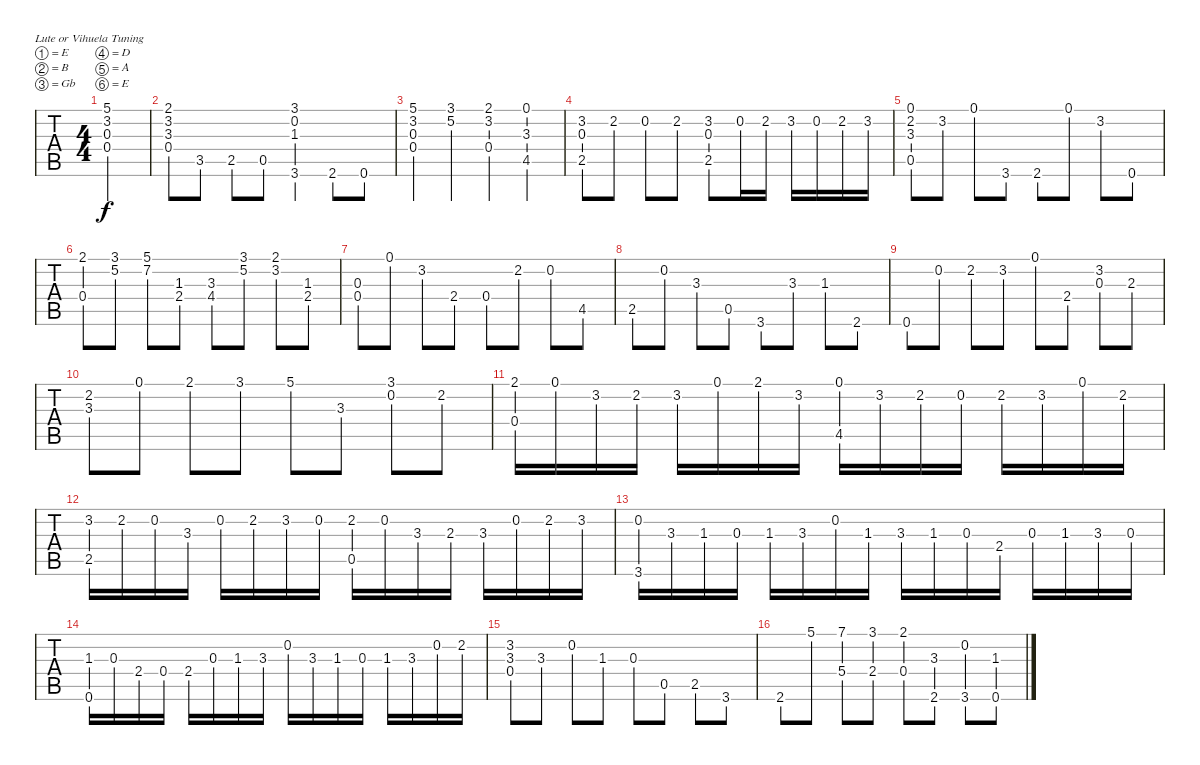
\bracketExtendMode groupsimilarinstruments
\singleTrackTrackNamePolicy hidden
\multiTrackTrackNamePolicy hidden
\firstSystemTrackNameOrientation horizontal
\otherSystemsTrackNameOrientation horizontal
\track ("Guitar Standard" "Guitar Sta") {instrument acousticguitarsteel}
\staff {tabs}
\tuning (E4 B3 Gb3 D3 A2 E2)
\ts (4 4)
\ac
\tempo (120 hide)
\clef g2
\ks c
(5.1 3.2 0.3 0.4).2{dy f instrument acousticguitarsteel} |
(2.1 3.2 3.3 0.4).8 3.5.8 2.5.8 0.5.8 (3.1 0.2 1.3 3.6).4 2.6.8 0.6.8 |
(5.1 3.2 0.3 0.4).4 (3.1 5.2).4 (2.1 3.2 0.4).4 (0.1 3.3 4.5).4 |
(3.2 0.3 2.5).8 2.2.8 0.2.8 2.2.8 (3.2 0.3 2.5).8 0.2.16 2.2.16 3.2.16 0.2.16 2.2.16 3.2.16 |
(0.1 2.2 3.3 0.5).8 3.2.8 0.1.8 3.6.8 2.6.8 0.1.8 3.2.8 0.6.8 |
(2.1 0.4).8 (3.1 5.2).8 (5.1 7.2).8 (1.3 2.4).8 (3.3 4.4).8 (3.1 5.2).8 (2.1 3.2).8 (1.3 2.4).8 |
(0.3 0.4).8 0.1.8 3.2.8 2.4.8 0.4.8 2.2.8 0.2.8 4.5.8 |
2.5.8 0.2.8 3.3.8 0.5.8 3.6.8 3.3.8 1.3.8 2.6.8 |
0.6.8 0.2.8 2.2.8 3.2.8 0.1.8 2.4.8 (3.2 0.3).8 2.3.8 |
(2.2 3.3).8 0.1.8 2.1.8 3.1.8 5.1.8 3.3.8 (3.1 0.2).8 2.2.8 |
(2.1 0.4).16 0.1.16 3.2.16 2.2.16 3.2.16 0.1.16 2.1.16 3.2.16 (0.1 4.5).16 3.2.16 2.2.16 0.2.16 2.2.16 3.2.16 0.1.16 2.2.16 |
(3.2 2.5).16 2.2.16 0.2.16 3.3.16 0.2.16 2.2.16 3.2.16 0.2.16 (2.2 0.5).16 0.2.16 3.3.16 2.3.16 3.3.16 0.2.16 2.2.16 3.2.16 |
(0.2 3.6).16 3.3.16 1.3.16 0.3.16 1.3.16 3.3.16 0.2.16 1.3.16 3.3.16 1.3.16 0.3.16 2.4.16 0.3.16 1.3.16 3.3.16 0.3.16 |
(1.3 0.6).16 0.3.16 2.4.16 0.4.16 2.4.16 0.3.16 1.3.16 3.3.16 0.2.16 3.3.16 1.3.16 0.3.16 1.3.16 3.3.16 0.2.16 2.2.16 |
(3.2 3.3 0.4).8 3.3.8 0.2.8 1.3.8 0.3.8 0.5.8 2.5.8 3.6.8 |
2.6.8 5.1.8 (7.1 5.4).8 (3.1 2.4).8 (2.1 0.4).8 (3.3 2.6).8 (0.2 3.6).8 (1.3 0.6).8
